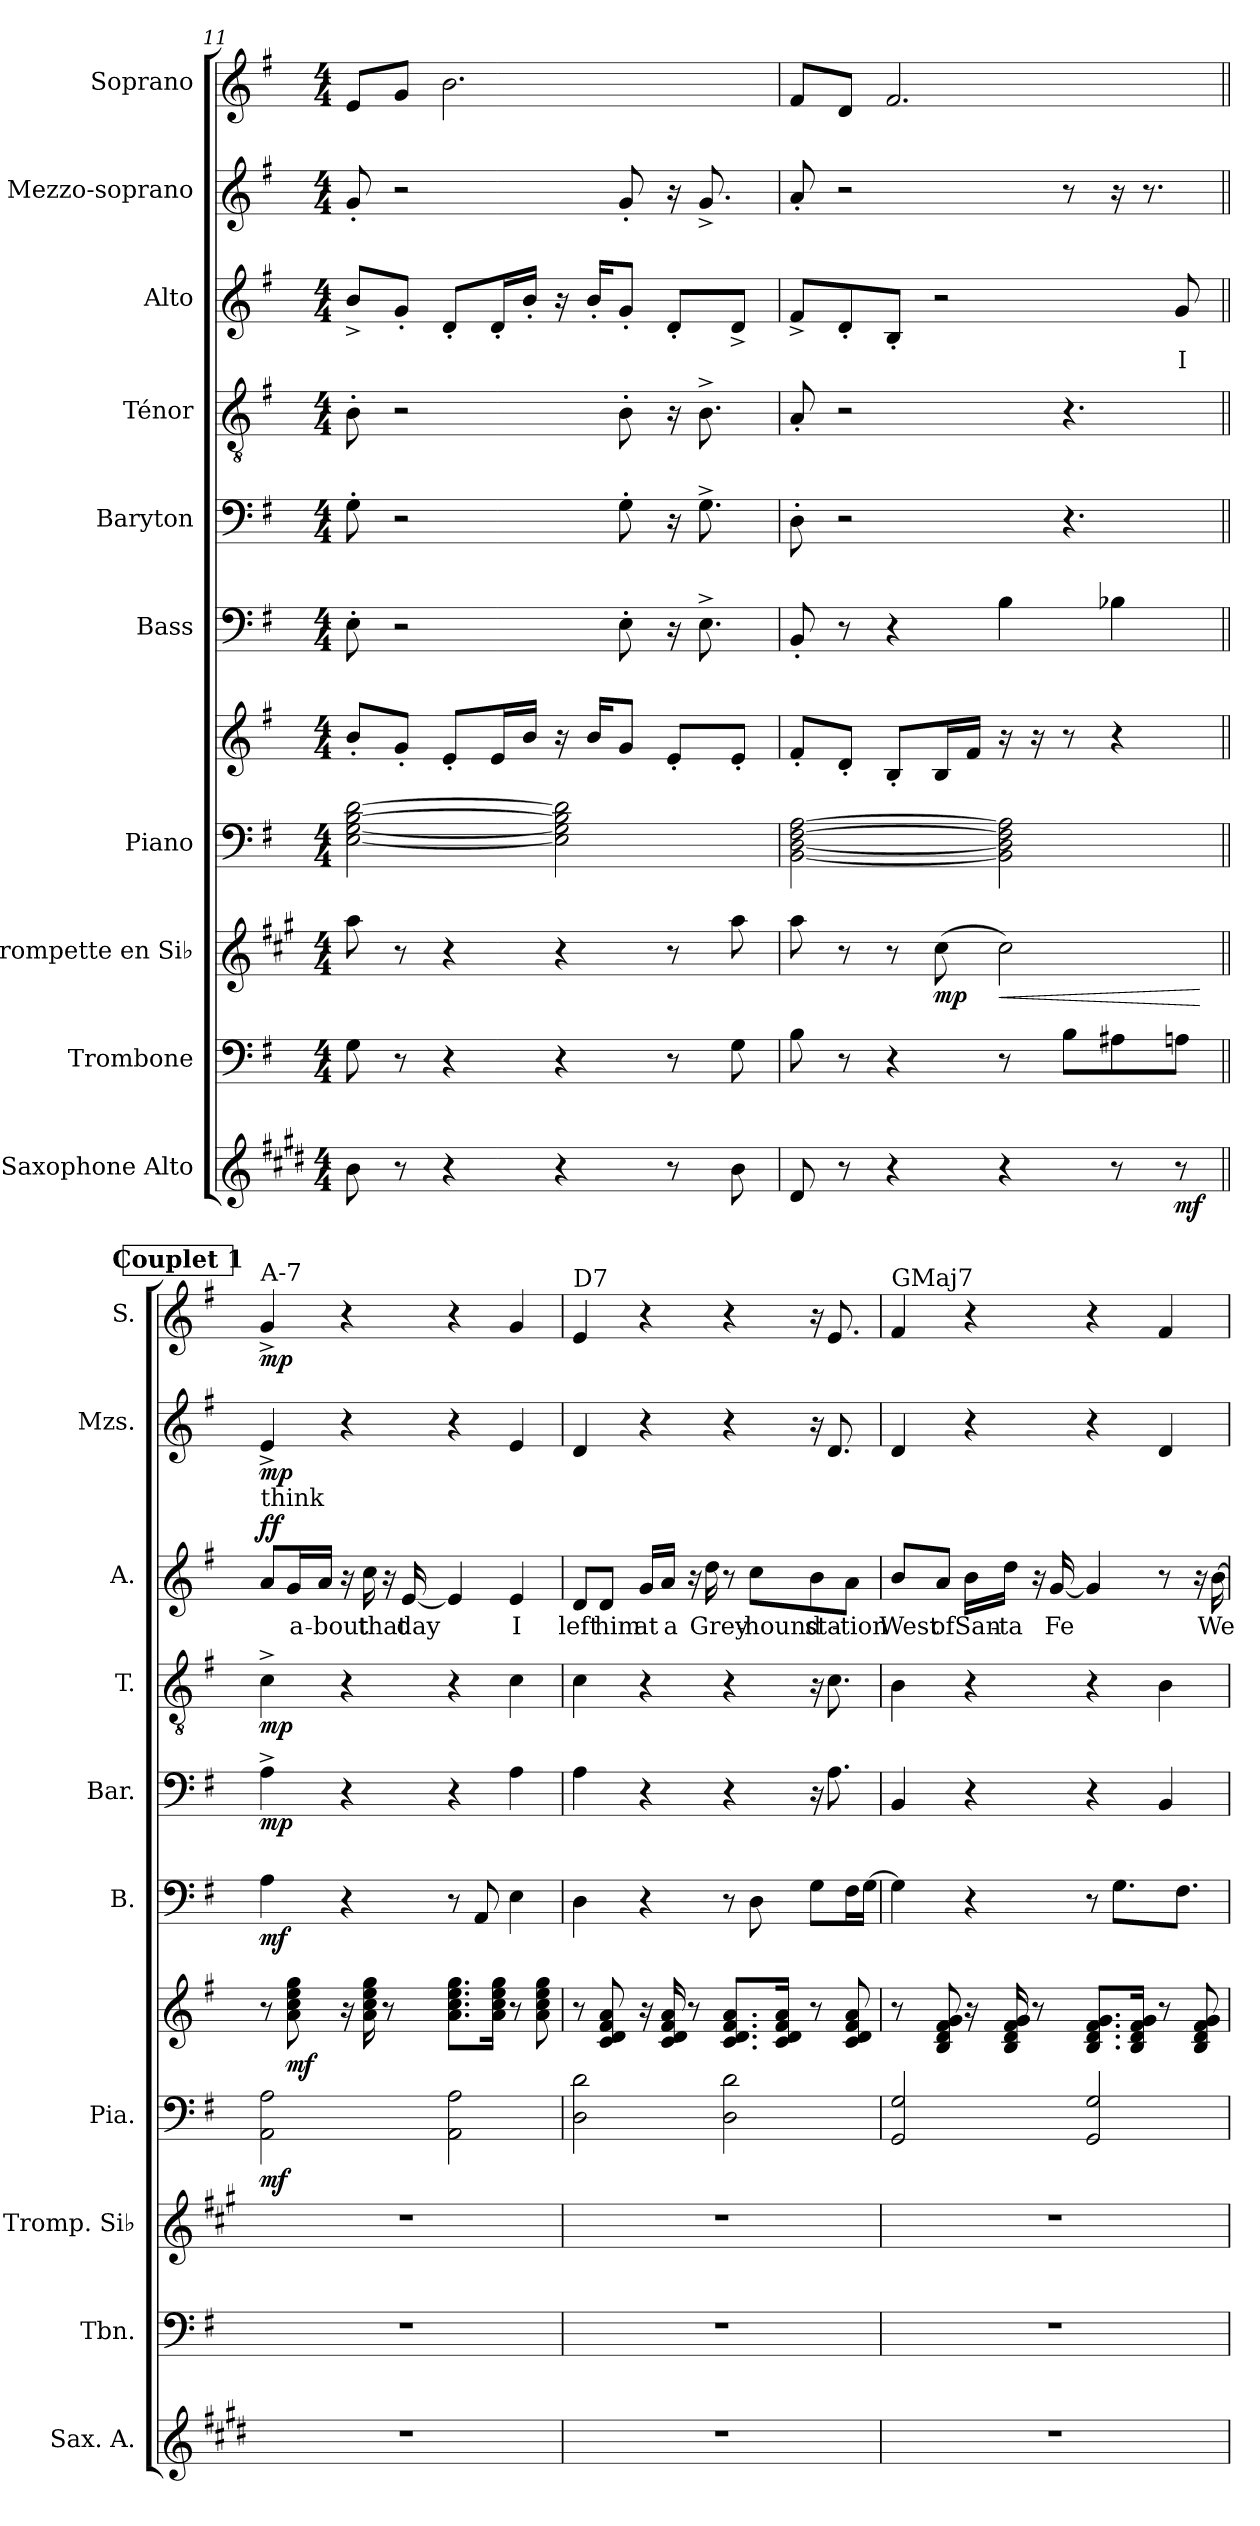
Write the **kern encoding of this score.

**kern	**dynam	**kern	**kern	**dynam	**kern	**kern	**dynam	**kern	**dynam	**kern	**dynam	**kern	**dynam	**kern	**text	**dynam	**kern	**dynam	**kern	**dynam
*part10	*part10	*part9	*part8	*part8	*part7	*part7	*part7	*part6	*part6	*part5	*part5	*part4	*part4	*part3	*part3	*part3	*part2	*part2	*part1	*part1
*staff11	*staff11	*staff10	*staff9	*staff9	*staff8	*staff7	*staff7/8	*staff6	*staff6	*staff5	*staff5	*staff4	*staff4	*staff3	*staff3	*staff3	*staff2	*staff2	*staff1	*staff1
*I"Saxophone Alto	*	*I"Trombone	*I"Trompette en Si♭	*	*I"Piano	*	*	*I"Bass	*	*I"Baryton	*	*I"Ténor	*	*I"Alto	*	*	*I"Mezzo-soprano	*	*I"Soprano	*
*I'Sax. A.	*	*I'Tbn.	*I'Tromp. Si♭	*	*I'Pia.	*	*	*I'B.	*	*I'Bar.	*	*I'T.	*	*I'A.	*	*	*I'Mzs.	*	*I'S.	*
*clefG2	*	*clefF4	*clefG2	*	*clefF4	*clefG2	*	*clefF4	*	*clefF4	*	*clefGv2	*	*clefG2	*	*	*clefG2	*	*clefG2	*
*ITrd5c9	*	*	*ITrd1c2	*	*	*	*	*	*	*	*	*	*	*	*	*	*	*	*	*
*k[f#]	*	*k[f#]	*k[f#]	*	*k[f#]	*k[f#]	*	*k[f#]	*	*k[f#]	*	*k[f#]	*	*k[f#]	*	*	*k[f#]	*	*k[f#]	*
*M4/4	*	*M4/4	*M4/4	*	*M4/4	*M4/4	*	*M4/4	*	*M4/4	*	*M4/4	*	*M4/4	*	*	*M4/4	*	*M4/4	*
=11	=11	=11	=11	=11	=11	=11	=11	=11	=11	=11	=11	=11	=11	=11	=11	=11	=11	=11	=11	=11
8d\	.	8G\	8gg\	.	[2E\ [2G\ [2B\ [2d\	8b'/L	.	8E'\	.	8G'\	.	8B'\	.	8b^/L	.	.	8g'/	.	8e/L	.
8r	.	8r	8r	.	.	8g'/J	.	2r	.	2r	.	2r	.	8g'/J	.	.	2r	.	8g/J	.
4r	.	4r	4r	.	.	8e'/L	.	.	.	.	.	.	.	8d'/L	.	.	.	.	2.b\	.
.	.	.	.	.	.	16e/L	.	.	.	.	.	.	.	16d'/L	.	.	.	.	.	.
.	.	.	.	.	.	16b/JJ	.	.	.	.	.	.	.	16b'/JJ	.	.	.	.	.	.
4r	.	4r	4r	.	2E\] 2G\] 2B\] 2d\]	16r	.	.	.	.	.	.	.	16r	.	.	.	.	.	.
.	.	.	.	.	.	16b/KL	.	.	.	.	.	.	.	16b'/KL	.	.	.	.	.	.
.	.	.	.	.	.	8g/J	.	8E'\	.	8G'\	.	8B'\	.	8g'/J	.	.	8g'/	.	.	.
8r	.	8r	8r	.	.	8e'/L	.	16r	.	16r	.	16r	.	8d'/L	.	.	16r	.	.	.
.	.	.	.	.	.	.	.	8.E^\	.	8.G^\	.	8.B^\	.	.	.	.	8.g^/	.	.	.
8d\	.	8G\	8gg\	.	.	8e'/J	.	.	.	.	.	.	.	8d^/J	.	.	.	.	.	.
=12	=12	=12	=12	=12	=12	=12	=12	=12	=12	=12	=12	=12	=12	=12	=12	=12	=12	=12	=12	=12
8F#/	.	8B\	8gg\	.	[2BB\ [2D\ [2F#\ [2A\	8f#'/L	.	8BB'/	.	8D'\	.	8A'/	.	8f#^/L	.	.	8a'/	.	8f#/L	.
8r	.	8r	8r	.	.	8d'/J	.	8r	.	2r	.	2r	.	8d'/	.	.	2r	.	8d/J	.
4r	.	4r	8r	.	.	8B'/L	.	4r	.	.	.	.	.	8B'/J	.	.	.	.	2.f#/	.
!	!	!	!	!LO:DY:b	!	!	!	!	!	!	!	!	!	!	!	!	!	!	!	!
.	.	.	(8b\	mp	.	16B/L	.	.	.	.	.	.	.	2r	.	.	.	.	.	.
.	.	.	.	.	.	16f#/JJ	.	.	.	.	.	.	.	.	.	.	.	.	.	.
!	!	!	!	!LO:HP:b	!	!	!	!	!	!	!	!	!	!	!	!	!	!	!	!
4r	.	8r	2b\)	<	2BB\] 2D\] 2F#\] 2A\]	16r	.	4B\	.	.	.	.	.	.	.	.	.	.	.	.
.	.	.	.	.	.	16r	.	.	.	.	.	.	.	.	.	.	.	.	.	.
.	.	8B\L	.	.	.	8r	.	.	.	4.r	.	4.r	.	.	.	.	8r	.	.	.
8r	.	8A#X\	.	.	.	4r	.	4B-X\	.	.	.	.	.	.	.	.	16r	.	.	.
.	.	.	.	.	.	.	.	.	.	.	.	.	.	.	.	.	8.r	.	.	.
!	!LO:DY:b	!	!	!	!	!	!	!	!	!	!	!	!	!	!LO:LY:b	!	!	!	!	!
8r	mf	8An\J	.	.	.	.	.	.	.	.	.	.	.	8g/	I	.	.	.	.	.
.	.	.	.	[	.	.	.	.	.	.	.	.	.	.	.	.	.	.	.	.
!!LO:PB:g=z
!!LO:REH:place=s1:a:B:fs=14:t=Couplet 1
=13||	=13||	=13||	=13||	=13||	=13||	=13||	=13||	=13||	=13||	=13||	=13||	=13||	=13||	=13||	=13||	=13||	=13||	=13||	=13||	=13||
!	!	!	!	!	!	!	!	!	!	!	!	!	!	!	!	!	!	!	!LO:TX:a:t=A-7	!
!	!	!	!	!	!	!	!	!	!	!	!	!	!	!LO:TX:a:t=think	!	!	!	!	!	!
!	!	!	!	!	!	!	!LO:DY:b=2	!	!LO:DY:b	!	!LO:DY:b	!	!LO:DY:b	!	!	!LO:DY:b	!	!LO:DY:b	!	!LO:DY:b
1r	.	1r	1r	.	2AA\ 2A\	8r	mf	4A\	mf	4A^\	mp	4c^\	mp	8a/L	.	ff	4e^/	mp	4g^/	mp
!	!	!	!	!	!	!	!LO:DY:b	!	!	!	!	!	!	!	!LO:LY:b	!	!	!	!	!
.	.	.	.	.	.	8a\ 8cc\ 8ee\ 8gg\	mf	.	.	.	.	.	.	16g/L	a-	.	.	.	.	.
!	!	!	!	!	!	!	!	!	!	!	!	!	!	!	!LO:LY:b	!	!	!	!	!
.	.	.	.	.	.	.	.	.	.	.	.	.	.	16a/JJ	-bout	.	.	.	.	.
.	.	.	.	.	.	16r	.	4r	.	4r	.	4r	.	16r	.	.	4r	.	4r	.
!	!	!	!	!	!	!	!	!	!	!	!	!	!	!	!LO:LY:b	!	!	!	!	!
.	.	.	.	.	.	16a\ 16cc\ 16ee\ 16gg\	.	.	.	.	.	.	.	16cc\	that	.	.	.	.	.
.	.	.	.	.	.	8r	.	.	.	.	.	.	.	16r	.	.	.	.	.	.
!	!	!	!	!	!	!	!	!	!	!	!	!	!	!	!LO:LY:b	!	!	!	!	!
.	.	.	.	.	.	.	.	.	.	.	.	.	.	[16e/	day	.	.	.	.	.
.	.	.	.	.	2AA\ 2A\	8.a\ 8.cc\ 8.ee\ 8.gg\L	.	8r	.	4r	.	4r	.	4e/]	.	.	4r	.	4r	.
.	.	.	.	.	.	.	.	8AA/	.	.	.	.	.	.	.	.	.	.	.	.
.	.	.	.	.	.	16a\ 16cc\ 16ee\ 16gg\Jk	.	.	.	.	.	.	.	.	.	.	.	.	.	.
!	!	!	!	!	!	!	!	!	!	!	!	!	!	!	!LO:LY:b	!	!	!	!	!
.	.	.	.	.	.	8r	.	4E\	.	4A\	.	4c\	.	4e/	I	.	4e/	.	4g/	.
.	.	.	.	.	.	8a\ 8cc\ 8ee\ 8gg\	.	.	.	.	.	.	.	.	.	.	.	.	.	.
=14	=14	=14	=14	=14	=14	=14	=14	=14	=14	=14	=14	=14	=14	=14	=14	=14	=14	=14	=14	=14
!	!	!	!	!	!	!	!	!	!	!	!	!	!	!	!	!	!	!	!LO:TX:a:t=D7	!
!	!	!	!	!	!	!	!	!	!	!	!	!	!	!	!LO:LY:b	!	!	!	!	!
1r	.	1r	1r	.	2D\ 2d\	8r	.	4D\	.	4A\	.	4c\	.	8d/L	left	.	4d/	.	4e/	.
!	!	!	!	!	!	!	!	!	!	!	!	!	!	!	!LO:LY:b	!	!	!	!	!
.	.	.	.	.	.	8c/ 8d/ 8f#/ 8a/	.	.	.	.	.	.	.	8d/J	him	.	.	.	.	.
!	!	!	!	!	!	!	!	!	!	!	!	!	!	!	!LO:LY:b	!	!	!	!	!
.	.	.	.	.	.	16r	.	4r	.	4r	.	4r	.	16g/LL	at	.	4r	.	4r	.
!	!	!	!	!	!	!	!	!	!	!	!	!	!	!	!LO:LY:b	!	!	!	!	!
.	.	.	.	.	.	16c/ 16d/ 16f#/ 16a/	.	.	.	.	.	.	.	16a/JJ	a	.	.	.	.	.
.	.	.	.	.	.	8r	.	.	.	.	.	.	.	16r	.	.	.	.	.	.
!	!	!	!	!	!	!	!	!	!	!	!	!	!	!	!LO:LY:b	!	!	!	!	!
.	.	.	.	.	.	.	.	.	.	.	.	.	.	16dd\	Grey-	.	.	.	.	.
.	.	.	.	.	2D\ 2d\	8.c/ 8.d/ 8.f#/ 8.a/L	.	8r	.	4r	.	4r	.	8r	.	.	4r	.	4r	.
!	!	!	!	!	!	!	!	!	!	!	!	!	!	!	!LO:LY:b	!	!	!	!	!
.	.	.	.	.	.	.	.	8D\	.	.	.	.	.	8cc\L	-hound	.	.	.	.	.
.	.	.	.	.	.	16c/ 16d/ 16f#/ 16a/Jk	.	.	.	.	.	.	.	.	.	.	.	.	.	.
!	!	!	!	!	!	!	!	!	!	!	!	!	!	!	!LO:LY:b	!	!	!	!	!
.	.	.	.	.	.	8r	.	8G\L	.	16r	.	16r	.	8b\	sta-	.	16r	.	16r	.
.	.	.	.	.	.	.	.	.	.	8.A\	.	8.c\	.	.	.	.	8.d/	.	8.e/	.
!	!	!	!	!	!	!	!	!	!	!	!	!	!	!	!LO:LY:b	!	!	!	!	!
.	.	.	.	.	.	8c/ 8d/ 8f#/ 8a/	.	16F#\L	.	.	.	.	.	8a\J	-tion	.	.	.	.	.
.	.	.	.	.	.	.	.	[16G\JJ	.	.	.	.	.	.	.	.	.	.	.	.
!!LO:PB:g=z
=15	=15	=15	=15	=15	=15	=15	=15	=15	=15	=15	=15	=15	=15	=15	=15	=15	=15	=15	=15	=15
!	!	!	!	!	!	!	!	!	!	!	!	!	!	!	!	!	!	!	!LO:TX:a:t=GMaj7	!
!	!	!	!	!	!	!	!	!	!	!	!	!	!	!	!LO:LY:b	!	!	!	!	!
1r	.	1r	1r	.	2GG/ 2G/	8r	.	4G\]	.	4BB/	.	4B\	.	8b/L	West	.	4d/	.	4f#/	.
!	!	!	!	!	!	!	!	!	!	!	!	!	!	!	!LO:LY:b	!	!	!	!	!
.	.	.	.	.	.	8B/ 8d/ 8f#/ 8g/	.	.	.	.	.	.	.	8a/J	of	.	.	.	.	.
!	!	!	!	!	!	!	!	!	!	!	!	!	!	!	!LO:LY:b	!	!	!	!	!
.	.	.	.	.	.	16r	.	4r	.	4r	.	4r	.	16b\LL	San-	.	4r	.	4r	.
!	!	!	!	!	!	!	!	!	!	!	!	!	!	!	!LO:LY:b	!	!	!	!	!
.	.	.	.	.	.	16B/ 16d/ 16f#/ 16g/	.	.	.	.	.	.	.	16dd\JJ	-ta	.	.	.	.	.
.	.	.	.	.	.	8r	.	.	.	.	.	.	.	16r	.	.	.	.	.	.
!	!	!	!	!	!	!	!	!	!	!	!	!	!	!	!LO:LY:b	!	!	!	!	!
.	.	.	.	.	.	.	.	.	.	.	.	.	.	[16g/	Fe	.	.	.	.	.
.	.	.	.	.	2GG/ 2G/	8.B/ 8.d/ 8.f#/ 8.g/L	.	8r	.	4r	.	4r	.	4g/]	.	.	4r	.	4r	.
.	.	.	.	.	.	.	.	8.G\L	.	.	.	.	.	.	.	.	.	.	.	.
.	.	.	.	.	.	16B/ 16d/ 16f#/ 16g/Jk	.	.	.	.	.	.	.	.	.	.	.	.	.	.
.	.	.	.	.	.	8r	.	.	.	4BB/	.	4B\	.	8r	.	.	4d/	.	4f#/	.
.	.	.	.	.	.	.	.	8.F#\J	.	.	.	.	.	.	.	.	.	.	.	.
.	.	.	.	.	.	8B/ 8d/ 8f#/ 8g/	.	.	.	.	.	.	.	16r	.	.	.	.	.	.
!	!	!	!	!	!	!	!	!	!	!	!	!	!	!	!LO:LY:b	!	!	!	!	!
.	.	.	.	.	.	.	.	.	.	.	.	.	.	[16b\	We	.	.	.	.	.
=	=	=	=	=	=	=	=	=	=	=	=	=	=	=	=	=	=	=	=	=
*-	*-	*-	*-	*-	*-	*-	*-	*-	*-	*-	*-	*-	*-	*-	*-	*-	*-	*-	*-	*-
